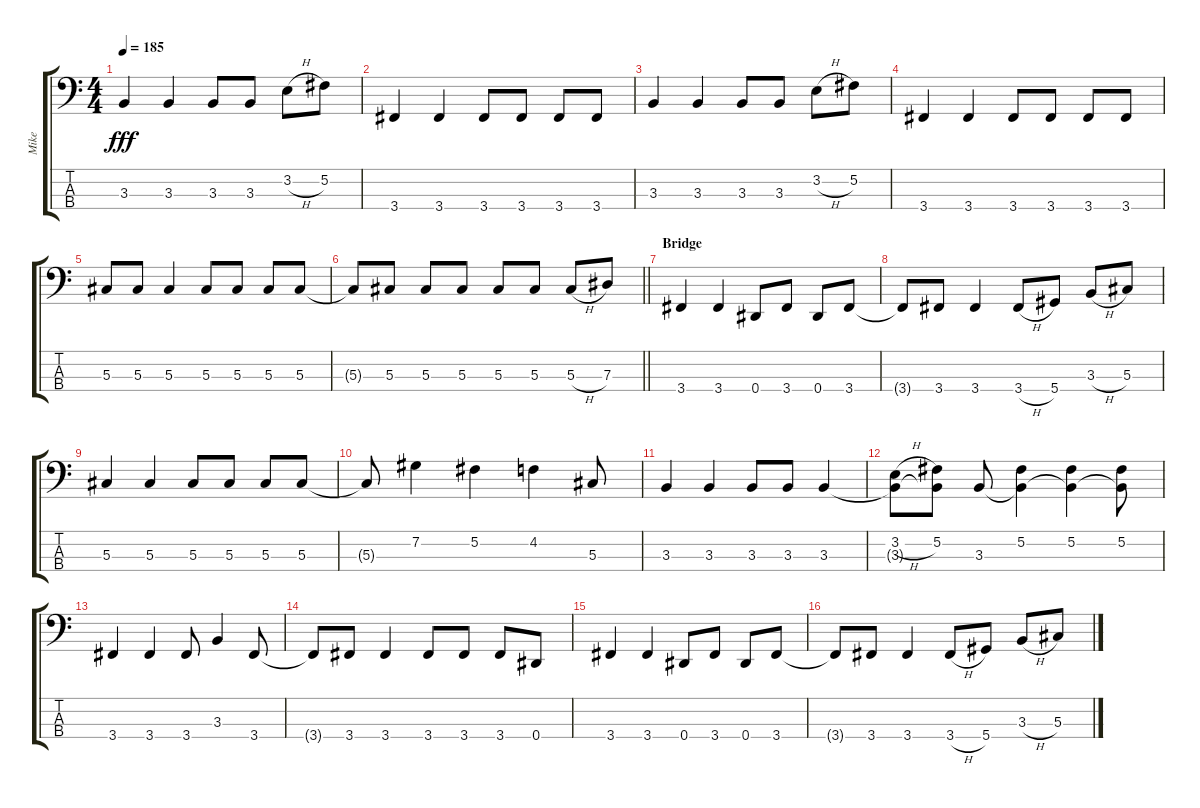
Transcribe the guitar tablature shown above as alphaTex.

\track ("Mike" "Mike") {instrument electricbasspick}
\staff {score tabs}
\tuning (Gb2 Db2 Ab1 Eb1) {hide}
\ts (4 4)
\tempo 185
\clef f4
\ks c
3.3.4{dy fff} 3.3.4 3.3.8 3.3.8 3.2{h}.8 5.2.8 |
3.4.4 3.4.4 3.4.8 3.4.8 3.4.8 3.4.8 |
3.3.4 3.3.4 3.3.8 3.3.8 3.2{h}.8 5.2.8 |
3.4.4 3.4.4 3.4.8 3.4.8 3.4.8 3.4.8 |
5.3.8 5.3.8 5.3.4 5.3.8 5.3.8 5.3.8 5.3.8 |
\barLineRight lightlight
5.3{t}.8 5.3.8 5.3.8 5.3.8 5.3.8 5.3.8 5.3{h}.8 7.3.8 |
\section ("" "Bridge")
3.4.4 3.4.4 0.4.8 3.4.8 0.4.8 3.4.8 |
3.4{t}.8 3.4.8 3.4.4 3.4{h}.8 5.4.8 3.3{h}.8 5.3.8 |
5.3.4 5.3.4 5.3.8 5.3.8 5.3.8 5.3.8 |
5.3{t}.8 7.2.4 5.2.4 4.2.4 5.3.8 |
3.3.4 3.3.4 3.3.8 3.3.8 3.3.4 |
(3.2{h} 3.3{t}).8 (5.2 3.3{t}).8 3.3.8 (5.2 3.3{t}).4 (5.2 3.3{t}).4 (5.2 3.3{t}).8 |
3.4.4 3.4.4 3.4.8 3.3.4 3.4.8 |
3.4{t}.8 3.4.8 3.4.4 3.4.8 3.4.8 3.4.8 0.4.8 |
3.4.4 3.4.4 0.4.8 3.4.8 0.4.8 3.4.8 |
3.4{t}.8 3.4.8 3.4.4 3.4{h}.8 5.4.8 3.3{h}.8 5.3.8
